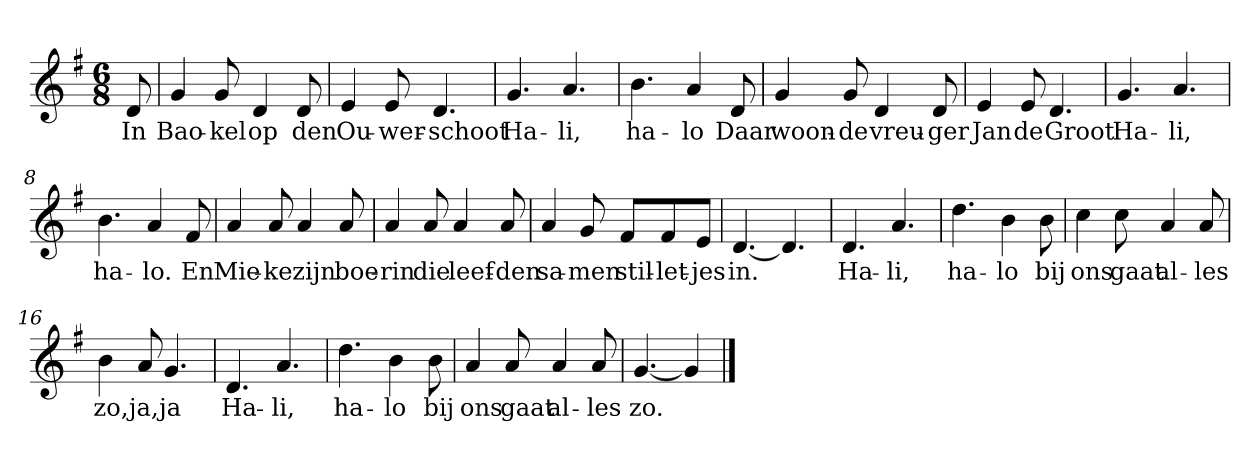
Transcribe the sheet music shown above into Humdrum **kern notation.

**kern	**text
*part1	*part1
*staff1	*staff1
*clefG2	*
*k[f#]	*
*G:	*
*M6/8	*
*MM120	*
=	=
8d	In
=1	=1
4g	Bao-
8g	-kel
4d	op
8d	den
=2	=2
4e	Ou-
8e	-wer-
4.d	-schoot
=3	=3
4.g	Ha-
4.a	-li,
=4	=4
4.b	ha-
4a	-lo
8d	Daar
=5	=5
4g	woon-
8g	-de
4d	vreu-
8d	-ger
=6	=6
4e	Jan
8e	de
4.d	Groot
=7	=7
4.g	Ha-
4.a	-li,
=8	=8
4.b	ha-
4a	-lo.
8f#	En
=9	=9
4a	Mie-
8a	-ke
4a	zijn
8a	boe-
=10	=10
4a	-rin
8a	die
4a	leef-
8a	-den
=11	=11
4a	sa-
8g	-men
8f#/L	stil-
8f#/	-let-
8e/J	-jes
=12	=12
[4.d	in.
4.d]	.
=13	=13
4.d	Ha-
4.a	-li,
=14	=14
4.dd	ha-
4b	-lo
8b	bij
=15	=15
4cc	ons
8cc	gaat
4a	al-
8a	-les
=16	=16
4b	zo,
8a	ja,
4.g	ja
=17	=17
4.d	Ha-
4.a	-li,
=18	=18
4.dd	ha-
4b	-lo
8b	bij
=19	=19
4a	ons
8a	gaat
4a	al-
8a	-les
=20	=20
[4.g	zo.
4g]	.
==	==
*-	*-
